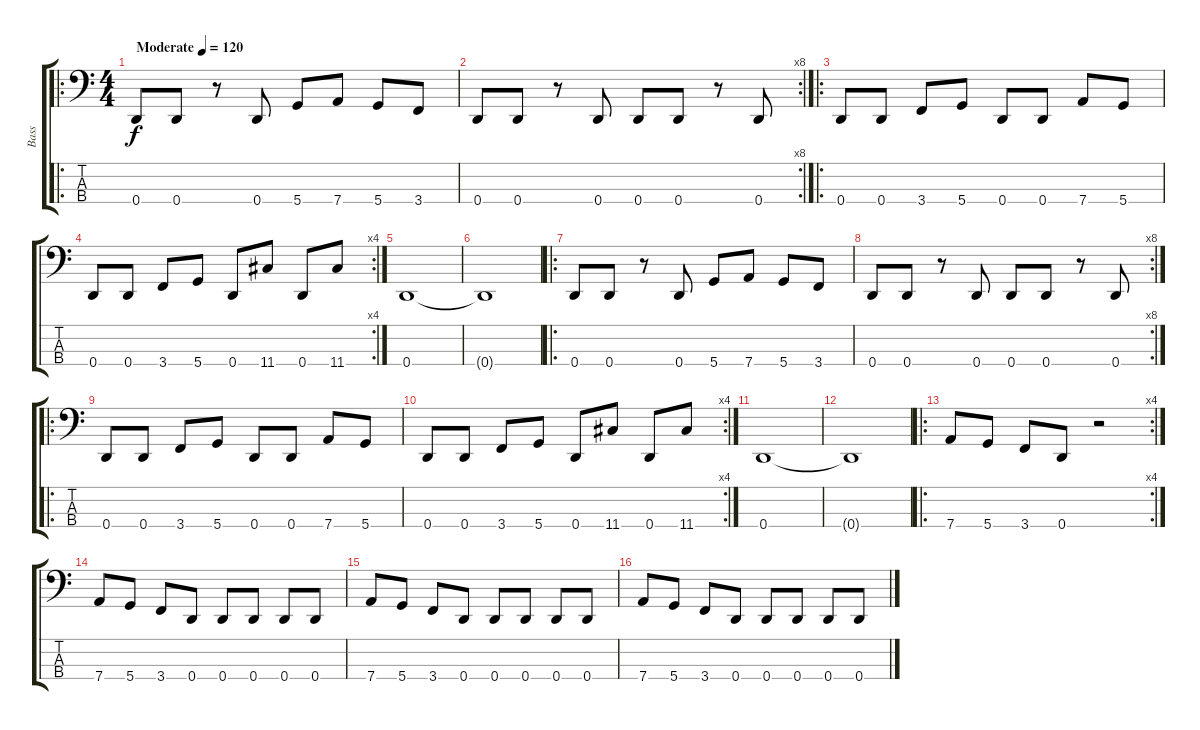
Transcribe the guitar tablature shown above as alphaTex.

\track ("Bass" "Bass") {instrument electricbassfinger}
\staff {score tabs}
\tuning (G2 D2 A1 D1) {hide}
\ro
\ts (4 4)
\tempo (120 "Moderate")
\clef f4
\ks c
0.4.8{dy f instrument electricbassfinger} 0.4.8 r.8 0.4.8 5.4.8 7.4.8 5.4.8 3.4.8 |
\rc 8
0.4.8 0.4.8 r.8 0.4.8 0.4.8 0.4.8 r.8 0.4.8 |
\ro
0.4.8 0.4.8 3.4.8 5.4.8 0.4.8 0.4.8 7.4.8 5.4.8 |
\rc 4
0.4.8 0.4.8 3.4.8 5.4.8 0.4.8 11.4.8 0.4.8 11.4.8 |
0.4.1 |
0.4{t}.1 |
\ro
0.4.8 0.4.8 r.8 0.4.8 5.4.8 7.4.8 5.4.8 3.4.8 |
\rc 8
0.4.8 0.4.8 r.8 0.4.8 0.4.8 0.4.8 r.8 0.4.8 |
\ro
0.4.8 0.4.8 3.4.8 5.4.8 0.4.8 0.4.8 7.4.8 5.4.8 |
\rc 4
0.4.8 0.4.8 3.4.8 5.4.8 0.4.8 11.4.8 0.4.8 11.4.8 |
0.4.1 |
0.4{t}.1 |
\ro
\rc 4
7.4.8 5.4.8 3.4.8 0.4.8 r.2 |
7.4.8 5.4.8 3.4.8 0.4.8 0.4.8 0.4.8 0.4.8 0.4.8 |
7.4.8 5.4.8 3.4.8 0.4.8 0.4.8 0.4.8 0.4.8 0.4.8 |
7.4.8 5.4.8 3.4.8 0.4.8 0.4.8 0.4.8 0.4.8 0.4.8
